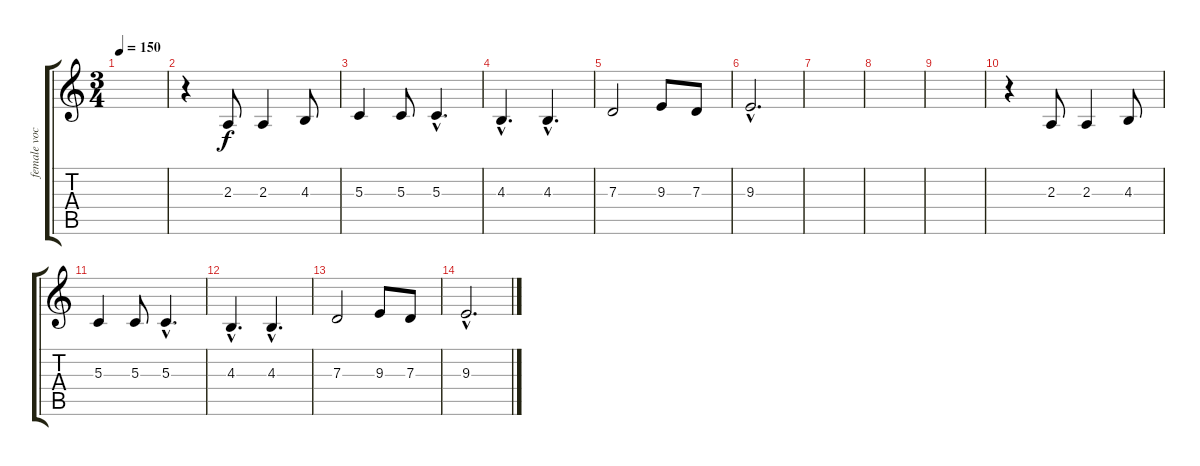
\track ("female vocal (simulation)" "female voc") {instrument choiraahs}
\staff {score tabs}
\tuning (E4 B3 G3 D3 A2 E2) {hide}
\ts (3 4)
\tempo 150
\clef g2
\ks c
|
r.4 2.3.8 2.3.4 4.3.8 |
5.3.4 5.3.8 5.3{hac}.4{d} |
4.3{hac}.4{d} 4.3{hac}.4{d} |
7.3.2 9.3.8 7.3.8 |
9.3{hac}.2{d} |
|
|
|
r.4 2.3.8 2.3.4 4.3.8 |
5.3.4 5.3.8 5.3{hac}.4{d} |
4.3{hac}.4{d} 4.3{hac}.4{d} |
7.3.2 9.3.8 7.3.8 |
9.3{hac}.2{d}
